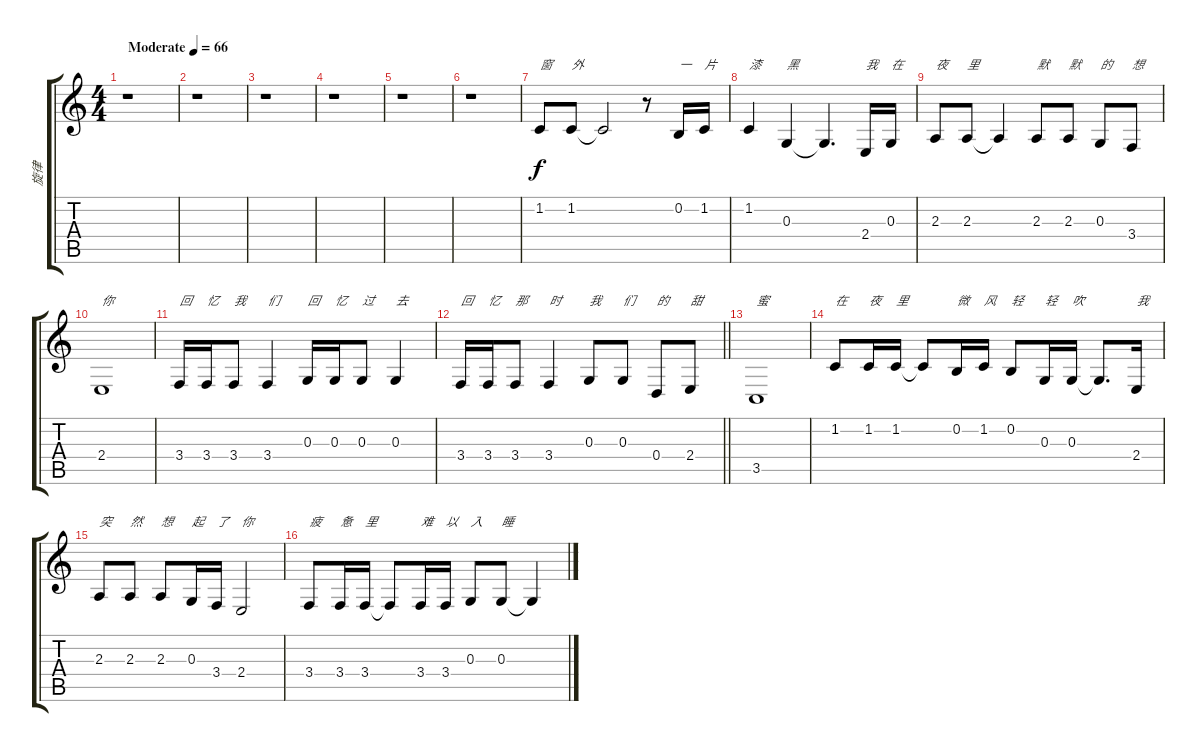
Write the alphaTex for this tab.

\track ("旋律" "旋律") {instrument violin}
\staff {score tabs}
\tuning (E4 B3 G3 D3 A2 E2) {hide}
\ts (4 4)
\tempo (66 "Moderate")
\clef g2
\ks c
r.1{dy f instrument violin} |
r.1 |
r.1 |
r.1 |
r.1 |
r.1 |
1.2.8{txt "窗"} 1.2.8{txt "外"} 1.2{t}.2 r.8 0.2.16{txt "一"} 1.2.16{txt "片"} |
1.2.4{txt "漆"} 0.3.4{txt "黑"} 0.3{t}.4{d} 2.4.16{txt "我"} 0.3.16{txt "在"} |
2.3.8{txt "夜"} 2.3.8{txt "里"} 2.3{t}.4 2.3.8{txt "默"} 2.3.8{txt "默"} 0.3.8{txt "的"} 3.4.8{txt "想"} |
2.4.1{txt "你"} |
3.4.16{txt "回"} 3.4.16{txt "忆"} 3.4.8{txt "我"} 3.4.4{txt "们"} 0.3.16{txt "回"} 0.3.16{txt "忆"} 0.3.8{txt "过"} 0.3.4{txt "去"} |
\barLineRight lightlight
3.4.16{txt "回"} 3.4.16{txt "忆"} 3.4.8{txt "那"} 3.4.4{txt "时"} 0.3.8{txt "我"} 0.3.8{txt "们"} 0.4.8{txt "的"} 2.4.8{txt "甜"} |
3.5.1{txt "蜜"} |
1.2.8{txt "在"} 1.2.16{txt "夜"} 1.2.16{txt "里"} 1.2{t}.8 0.2.16{txt "微"} 1.2.16{txt "风"} 0.2.8{txt "轻"} 0.3.16{txt "轻"} 0.3.16{txt "吹"} 0.3{t}.8{d} 2.4.16{txt "我"} |
2.3.8{txt "突"} 2.3.8{txt "然"} 2.3.8{txt "想"} 0.3.16{txt "起"} 3.4.16{txt "了"} 2.4.2{txt "你"} |
3.4.8{txt "疲"} 3.4.16{txt "惫"} 3.4.16{txt "里"} 3.4{t}.8 3.4.16{txt "难"} 3.4.16{txt "以"} 0.3.8{txt "入"} 0.3.8{txt "睡"} 0.3{t}.4
